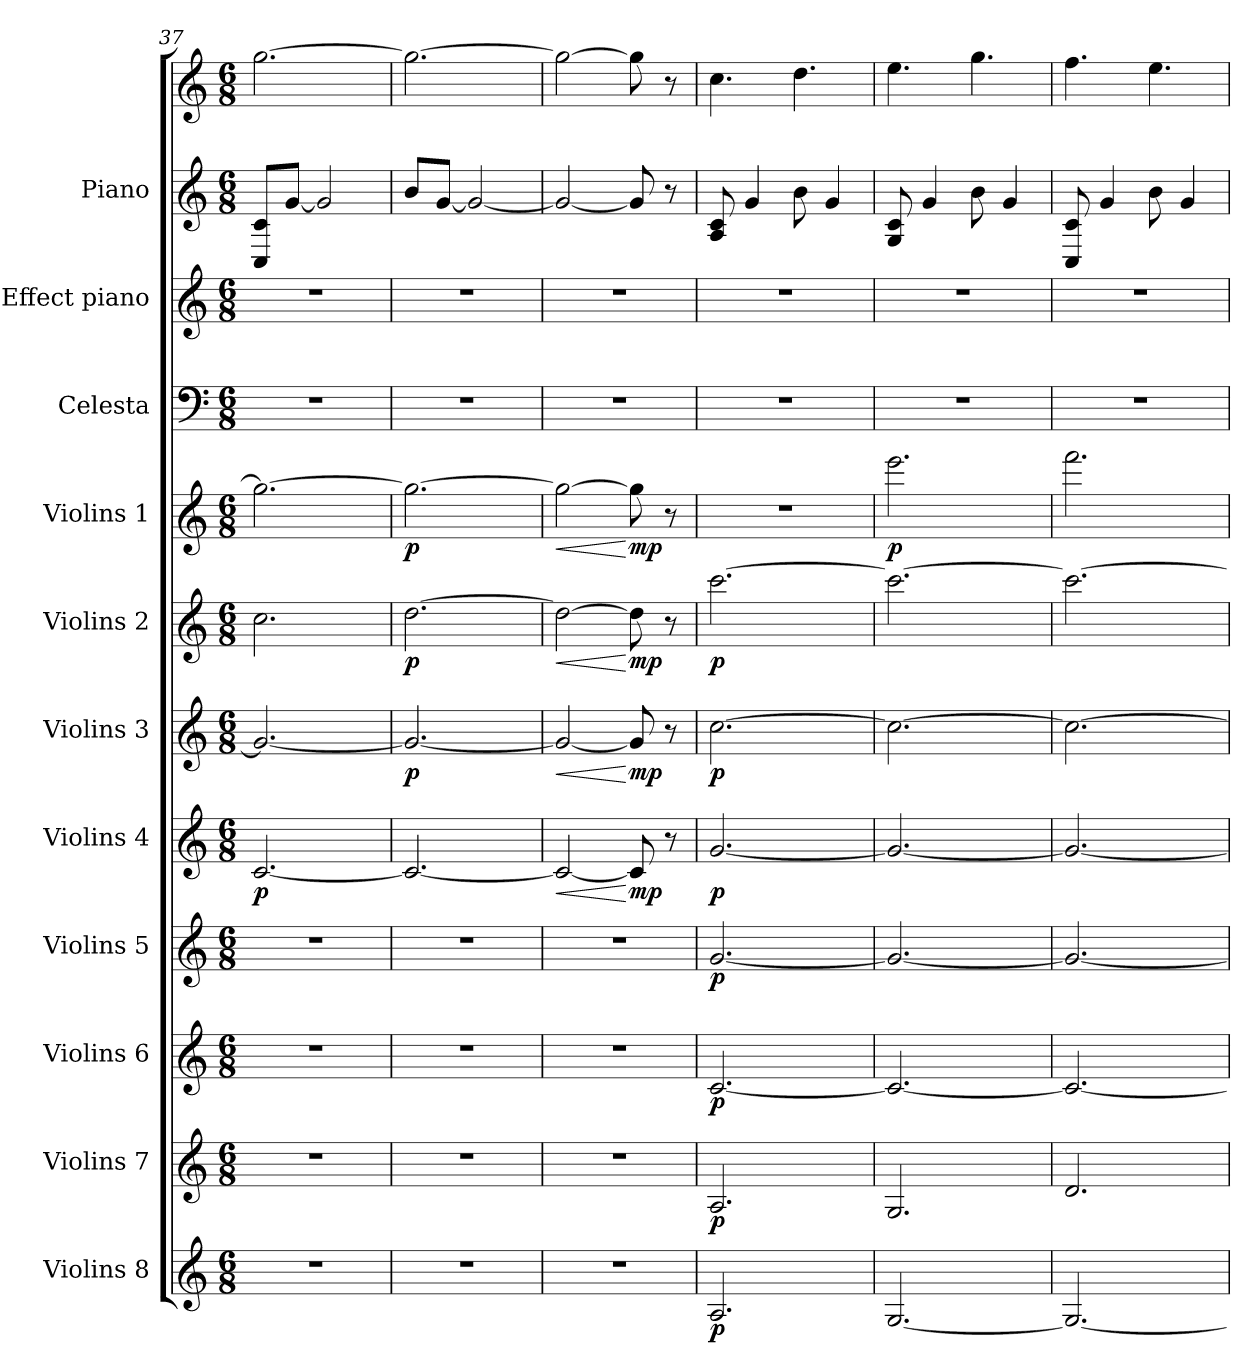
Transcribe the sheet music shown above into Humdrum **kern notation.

**kern	**dynam	**kern	**dynam	**kern	**dynam	**kern	**dynam	**kern	**dynam	**kern	**dynam	**kern	**dynam	**kern	**dynam	**kern	**kern	**kern	**kern
*part11	*part11	*part10	*part10	*part9	*part9	*part8	*part8	*part7	*part7	*part6	*part6	*part5	*part5	*part4	*part4	*part3	*part2	*part1	*part1
*staff12	*staff12	*staff11	*staff11	*staff10	*staff10	*staff9	*staff9	*staff8	*staff8	*staff7	*staff7	*staff6	*staff6	*staff5	*staff5	*staff4	*staff3	*staff2	*staff1
*I"Violins 8	*	*I"Violins 7	*	*I"Violins 6	*	*I"Violins 5	*	*I"Violins 4	*	*I"Violins 3	*	*I"Violins 2	*	*I"Violins 1	*	*I"Celesta	*I"Effect piano	*I"Piano	*
*I'Vlns. 8	*	*I'Vlns. 7	*	*I'Vlns. 6	*	*I'Vlns. 5	*	*I'Vlns. 4	*	*I'Vlns. 3	*	*I'Vlns. 2	*	*I'Vlns. 1	*	*I'Cel.	*	*I'Pno.	*
*clefG2	*	*clefG2	*	*clefG2	*	*clefG2	*	*clefG2	*	*clefG2	*	*clefG2	*	*clefG2	*	*clefF4	*clefG2	*clefG2	*clefG2
*k[]	*	*k[]	*	*k[]	*	*k[]	*	*k[]	*	*k[]	*	*k[]	*	*k[]	*	*k[]	*k[]	*k[]	*k[]
*M6/8	*	*M6/8	*	*M6/8	*	*M6/8	*	*M6/8	*	*M6/8	*	*M6/8	*	*M6/8	*	*M6/8	*M6/8	*M6/8	*M6/8
=37	=37	=37	=37	=37	=37	=37	=37	=37	=37	=37	=37	=37	=37	=37	=37	=37	=37	=37	=37
!	!	!	!	!	!	!	!	!	!LO:DY:b	!	!	!	!	!	!	!	!	!	!
2.r	.	2.r	.	2.r	.	2.r	.	[2.c/	p	2.g/_	.	2.cc\	.	2.gg\_	.	2.r	2.r	8C/ 8c/L	[2.gg\
.	.	.	.	.	.	.	.	.	.	.	.	.	.	.	.	.	.	[8g/J	.
.	.	.	.	.	.	.	.	.	.	.	.	.	.	.	.	.	.	2g/]	.
=38	=38	=38	=38	=38	=38	=38	=38	=38	=38	=38	=38	=38	=38	=38	=38	=38	=38	=38	=38
!	!	!	!	!	!	!	!	!	!	!	!LO:DY:b	!	!LO:DY:b	!	!LO:DY:b	!	!	!	!
2.r	.	2.r	.	2.r	.	2.r	.	2.c/_	.	2.g/_	p	[2.dd\	p	2.gg\_	p	2.r	2.r	8b/L	2.gg\_
.	.	.	.	.	.	.	.	.	.	.	.	.	.	.	.	.	.	[8g/J	.
.	.	.	.	.	.	.	.	.	.	.	.	.	.	.	.	.	.	2g/_	.
=39	=39	=39	=39	=39	=39	=39	=39	=39	=39	=39	=39	=39	=39	=39	=39	=39	=39	=39	=39
!	!	!	!	!	!	!	!	!	!LO:HP:b	!	!LO:HP:b	!	!LO:HP:b	!	!LO:HP:b	!	!	!	!
2.r	.	2.r	.	2.r	.	2.r	.	2c/_	<	2g/_	<	2dd\_	<	2gg\_	<	2.r	2.r	2g/_	2gg\_
!	!	!	!	!	!	!	!	!	!LO:DY:n=1:b	!	!LO:DY:n=1:b	!	!LO:DY:n=1:b	!	!LO:DY:n=1:b	!	!	!	!
.	.	.	.	.	.	.	.	8c/]	[ mp	8g/]	[ mp	8dd\]	[ mp	8gg\]	[ mp	.	.	8g/]	8gg\]
.	.	.	.	.	.	.	.	8r	.	8r	.	8r	.	8r	.	.	.	8r	8r
!!LO:PB:g=z
=40	=40	=40	=40	=40	=40	=40	=40	=40	=40	=40	=40	=40	=40	=40	=40	=40	=40	=40	=40
!	!LO:DY:b	!	!LO:DY:b	!	!LO:DY:b	!	!LO:DY:b	!	!LO:DY:b	!	!LO:DY:b	!	!LO:DY:b	!	!	!	!	!	!
2.A/	p	2.A/	p	[2.c/	p	[2.g/	p	[2.g/	p	[2.cc\	p	[2.ccc\	p	2.r	.	2.r	2.r	8A/ 8c/	4.cc\
.	.	.	.	.	.	.	.	.	.	.	.	.	.	.	.	.	.	4g/	.
.	.	.	.	.	.	.	.	.	.	.	.	.	.	.	.	.	.	8b\	4.dd\
.	.	.	.	.	.	.	.	.	.	.	.	.	.	.	.	.	.	4g/	.
=41	=41	=41	=41	=41	=41	=41	=41	=41	=41	=41	=41	=41	=41	=41	=41	=41	=41	=41	=41
!	!	!	!	!	!	!	!	!	!	!	!	!	!	!	!LO:DY:b	!	!	!	!
[2.G/	.	2.G/	.	2.c/_	.	2.g/_	.	2.g/_	.	2.cc\_	.	2.ccc\_	.	2.eee\	p	2.r	2.r	8G/ 8c/	4.ee\
.	.	.	.	.	.	.	.	.	.	.	.	.	.	.	.	.	.	4g/	.
.	.	.	.	.	.	.	.	.	.	.	.	.	.	.	.	.	.	8b\	4.gg\
.	.	.	.	.	.	.	.	.	.	.	.	.	.	.	.	.	.	4g/	.
=42	=42	=42	=42	=42	=42	=42	=42	=42	=42	=42	=42	=42	=42	=42	=42	=42	=42	=42	=42
2.G/_	.	2.d/	.	2.c/_	.	2.g/_	.	2.g/_	.	2.cc\_	.	2.ccc\_	.	2.fff\	.	2.r	2.r	8C/ 8c/	4.ff\
.	.	.	.	.	.	.	.	.	.	.	.	.	.	.	.	.	.	4g/	.
.	.	.	.	.	.	.	.	.	.	.	.	.	.	.	.	.	.	8b\	4.ee\
.	.	.	.	.	.	.	.	.	.	.	.	.	.	.	.	.	.	4g/	.
=	=	=	=	=	=	=	=	=	=	=	=	=	=	=	=	=	=	=	=
*-	*-	*-	*-	*-	*-	*-	*-	*-	*-	*-	*-	*-	*-	*-	*-	*-	*-	*-	*-
